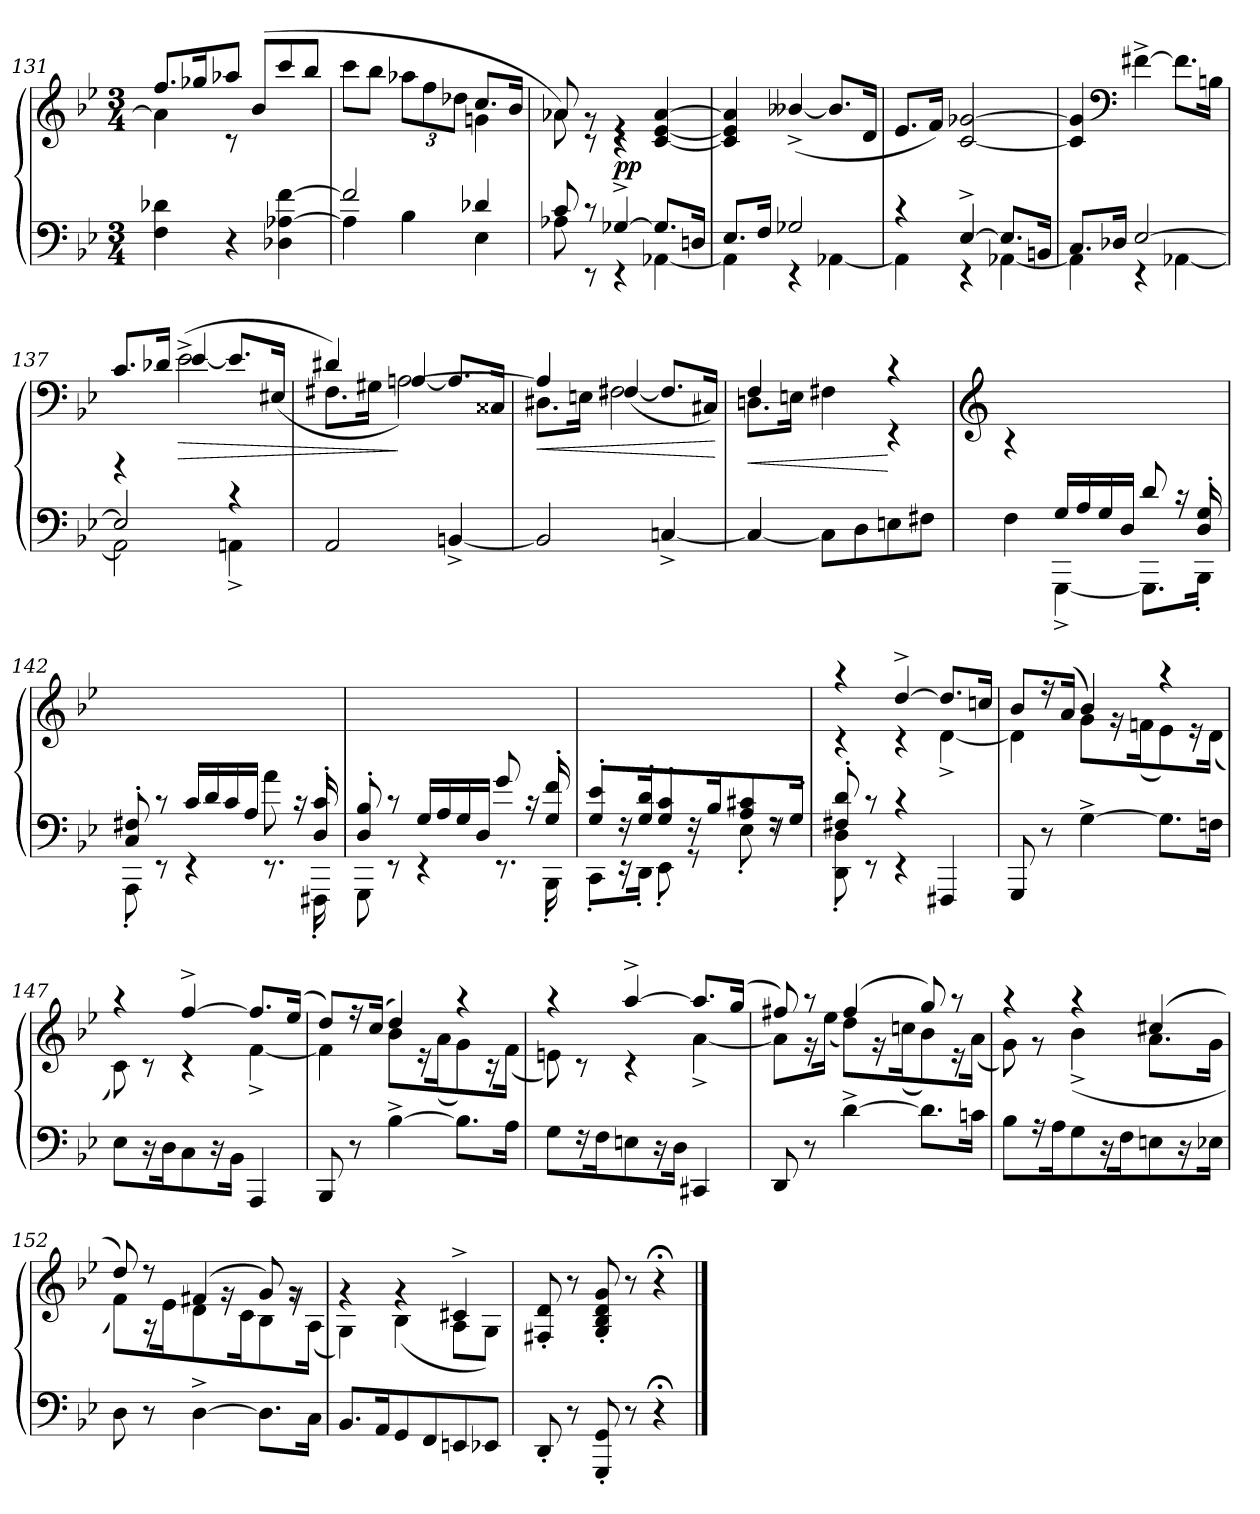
**kern	**kern	**dynam
*part1	*part1	*part1
*staff2	*staff1	*staff1/2
*clefF4	*clefG2	*
*k[b-e-]	*k[b-e-]	*
*B-:	*B-:	*
*M3/4	*M3/4	*
=131	=131	=131
*	*^	*
4F\ 4d-X\	8.ff/L	4a-\]	.
.	16gg-X/K	.	.
4r	8aa-X/J	8rc	.
.	(>8b-/L	4.ryy	.
4D-X\ [4A-X\ [4f\	8ccc/	.	.
.	8bb-/J	.	.
=132	=132	=132	=132
*^	*	*	*
2f/]	4A-\]	8ccc\L	2ryy	.
.	.	8bb-\J	.	.
*	*	*Xbrackettup	*	*
.	4B-\	12aa-X\L	.	.
.	.	12ff\	.	.
.	.	12dd-X\J	.	.
4d-X/	4E-\	8.cc/L	4gni\	.
.	.	16b-/Jk	.	.
!!LO:LB:g=z	!!
=133	=133	=133	=133	=133
8c/	8A-X\	8a-X/	8a-\)	.
8rc	8rEE	8rg	8rc	.
!	!	!	!	!LO:DY:b
!	!	!	!	!LO:DY:n=1:b
[>4G-X^>/	4rEE	4re	4rc	p p
8.G-/L]	[<4AA-X\	[<4c/ [<4e-/ [>4a-/	4ryy	.
16Dni/Jk	.	.	.	.
*	*	*v	*v	*
=134	=134	=134	=134
8.E-/L	4AA-\]	4c/] 4e-/] 4a-/]	.
16F/Jk	.	.	.
2G-X/	4rEE	([>4b--X^>/	.
.	[<4AA-X\	8.b--/L]	.
.	.	16d/Jk	.
=135	=135	=135	=135
4rc	4AA-\]	8.e-/L	.
.	.	16f/Jk)	.
[>4E-^>/	4rEE	[2c/ [2g-X/	.
8.E-/L]	[<4AA-X\	.	.
16BBn/Jk	.	.	.
=136	=136	=136	=136
8.C/L	4AA-\]	4c/] 4g-/]	.
16D-X/Jk	.	.	.
*	*	*clefF4	*
[>2E-/	4rEE	[4f#X^>\	.
.	[<4AA-X\	8.f#\L]	.
.	.	16Bn\Jk	.
=137	=137	=137	=137
*	*	*^	*
2E-/]	2AA-\]	4rFFF	8.c/L	.
.	.	.	16d-X/Jk	.
!	!	!	!	!LO:HP:b
.	.	(>2e-^>\	[>4e-/	>
4rc	4AAn^<\	.	8.e-/L]	.
.	.	.	(16E#X/Jk	.
*v	*v	*	*	*
=138	=138	=138	=138
2AA/	4d#X/)	8.F#X\L	.
.	.	16G#X\Jk	.
.	[>2Ani\)	[>4A/	]
[4BBn^</	.	8.A/L]	.
.	.	16C##X/Jk	.
!!LO:LB:g=z	!!
=139	=139	=139	=139
!	!	!	!LO:HP:b
2BB/]	4A/]	8.D#X\L	<
.	.	16En\Jk	.
.	2F#X\	(>[>4F#/	.
[4Cni^</	.	8.F#/L]	.
.	.	16C#X/Jk)	.
*	*v	*v	*
.	.	[
!!LO:LB:g=z
=140	=140	=140
!	!	!LO:HP:b
*	*^	*
4C/_	4F/	8.Dni\L	<
.	.	16En\Jk	.
8C\L]	4F#X\	4ryy	.
8D\	.	.	.
8En\	4rc	4rEE	[
8F#X\J	.	.	.
*	*v	*v	*
=141	=141	=141
*	*clefG2	*
*^	*	*
4F\	4rff	2.ryy	.
16G/LL	[<4GGG^<\	.	.
16A/	.	.	.
16G/	.	.	.
16D/JJ	.	.	.
8d/	8.GGG\L]	.	.
16rc	.	.	.
16D/'> 16G/'>	16BBB-'<\Jk	.	.
=142	=142	=142	=142
8C/'> 8F#X/'>	8AAA'<\	2.ryy	.
8rc	8rEE	.	.
16c/LL	4rEE	.	.
16d/	.	.	.
16c/	.	.	.
16A/JJ	.	.	.
8a\	8.rEE	.	.
16rc	.	.	.
16D/'> 16c/'>	16FFF#X'<\	.	.
=143	=143	=143	=143
8D/'> 8B-/'>	8GGG\	2.ryy	.
8rc	8rEE	.	.
16G/LL	4rEE	.	.
16A/	.	.	.
16G/	.	.	.
16D/JJ	.	.	.
8g/	8.rEE	.	.
16rc	.	.	.
16G/'> 16f/'>	16BBB-'<\	.	.
=144	=144	=144	=144
8G/'> 8e-/'>L	8CC'<\L	2.ryy	.
16rF	16rEE	.	.
16G/'> 16d/'>K	16DD'<\Jk	.	.
8G/'> 8c/'>	8EE-'<\	.	.
16rF	8r	.	.
16B-'>/K	.	.	.
8A/'> 8c#X/'>	8E-'<\	.	.
16rF	8rF	.	.
16G'>/Jk	.	.	.
!!LO:LB:g=z
=145	=145	=145	=145
*	*	*^	*
8F#X/'> 8d/'>	8DD\'< 8D\'<	4raa	4rc	.
8rc	8rEE	.	.	.
4rc	4rEE	[>4dd^>/	4rc	.
4FFF#X/	4ryy	8.dd/L]	[<4d^<\	.
.	.	16ccni/Jk	.	.
*v	*v	*	*	*
=146	=146	=146	=146
8GGG/	8b-/L	4d\]	.
8r	16r	.	.
.	(16a/Jk	.	.
[4G^>\	4b-/	8g\L)	.
.	.	16rg	.
.	.	(>16fni\K	.
8.G\L]	4raa	8e-\)	.
.	.	16re	.
16Fni\Jk	.	(>16d\Jk	.
=147	=147	=147	=147
8E-\L	4raa	8c\)	.
16r	.	8rc	.
16D\K	.	.	.
8C\	[>4ff^>/	4rc	.
16r	.	.	.
16BB-\Jk	.	.	.
4AAA/	8.ff/L]	[4f^<\	.
.	(16ee-/Jk	.	.
=148	=148	=148	=148
8BBB-/	8dd/L)	4f\]	.
8r	16r	.	.
.	(<16cc/Jk	.	.
[4B-^>\	4dd/)	8b-\L	.
.	.	16r	.
.	.	(>16a\K	.
8.B-\L]	4raa	8g\)	.
.	.	16r	.
16A\Jk	.	(>16f\Jk	.
=149	=149	=149	=149
8G\L	4raa	8en\)	.
16r	.	8rc	.
16F\K	.	.	.
8En\	[>4aa^>/	4rc	.
16r	.	.	.
16D\Jk	.	.	.
4CC#X/	8.aa/L]	[<4a^<\	.
.	(16gg/Jk	.	.
=150	=150	=150	=150
8DD/	8ff#X/)	8a\L]	.
8r	8raa	16r	.
.	.	(16ee-i\Jk	.
[4d^>\	(4ff#/	8dd\L)	.
.	.	16r	.
.	.	(>16ccni\K	.
8.d\L]	8gg/)	8b-\)	.
.	8raa	16r	.
16cni\Jk	.	(>16a\Jk	.
=151	=151	=151	=151
8B-\L	4raa	8g\)	.
16r	.	8r	.
16A\K	.	.	.
8G\	4raa	(4b-^<\	.
16r	.	.	.
16F\K	.	.	.
8En\	(>4cc#X/	8.a\L	.
16r	.	.	.
16E-X\Jk	.	16g\Jk	.
=152	=152	=152	=152
8D\	8dd/)	8f\L)	.
8r	8r	16r	.
.	.	16e-\K	.
[4D^>\	(4f#X/	8d\	.
.	.	16rg	.
.	.	16c\K	.
8.D\L]	8g/)	8B-\	.
.	8rg	16rg	.
16C\Jk	.	(16A\Jk	.
=153	=153	=153	=153
8.BB-/L	4rg	4G\)	.
16AA/K	.	.	.
8GG/	4rg	(<4B-\	.
8FF/	.	.	.
8EEn/	4c#X^>/	8A\L	.
8EE-X/J	.	8G\J)	.
*	*v	*v	*
=154	=154	=154
8DD'</	8F#X/'< 8d/'<	.
8r	8r	.
8GGG/'< 8GG/'<	8G/'< 8B-/'< 8d/'< 8g/'<	.
8r	8r	.
4r;	4r;<	.
==	==	==
*-	*-	*-
